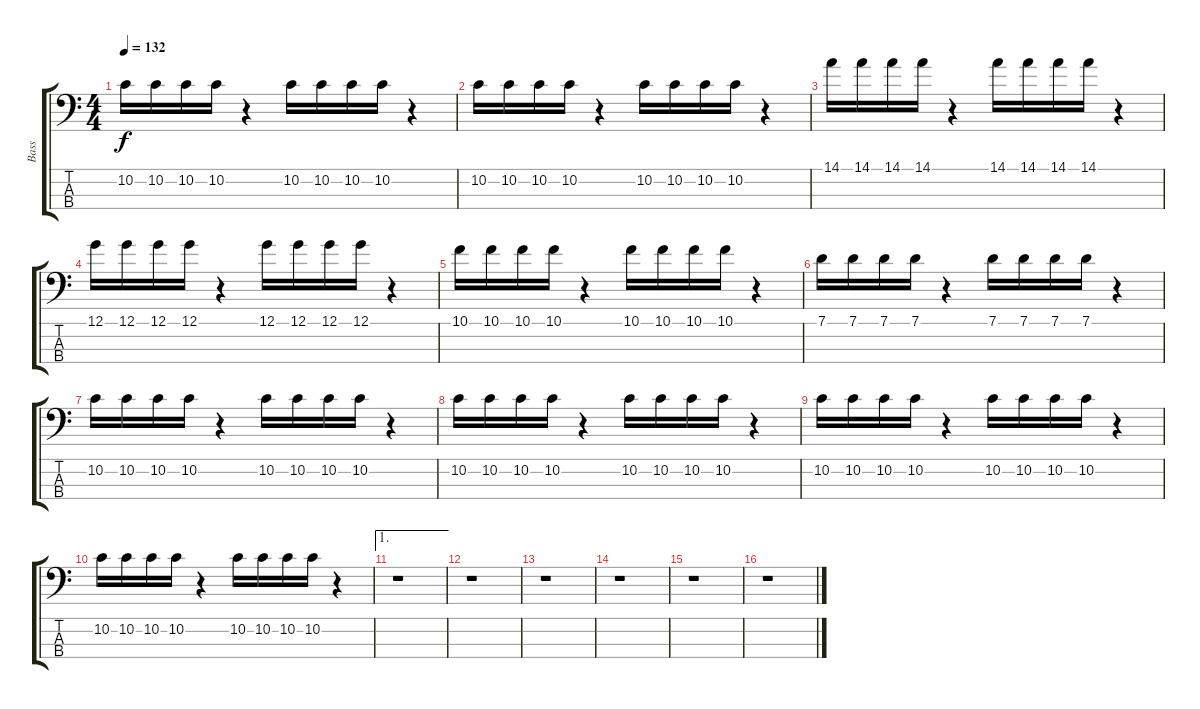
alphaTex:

\track ("Bass" "Bass") {instrument electricbassfinger}
\staff {score tabs}
\tuning (G2 D2 A1 E1) {hide}
\ts (4 4)
\tempo 132
\clef f4
\ks c
10.2.16{dy f} 10.2.16 10.2.16 10.2.16 r.4 10.2.16 10.2.16 10.2.16 10.2.16 r.4 |
10.2.16 10.2.16 10.2.16 10.2.16 r.4 10.2.16 10.2.16 10.2.16 10.2.16 r.4 |
14.1.16 14.1.16 14.1.16 14.1.16 r.4 14.1.16 14.1.16 14.1.16 14.1.16 r.4 |
12.1.16 12.1.16 12.1.16 12.1.16 r.4 12.1.16 12.1.16 12.1.16 12.1.16 r.4 |
10.1.16 10.1.16 10.1.16 10.1.16 r.4 10.1.16 10.1.16 10.1.16 10.1.16 r.4 |
7.1.16 7.1.16 7.1.16 7.1.16 r.4 7.1.16 7.1.16 7.1.16 7.1.16 r.4 |
10.2.16 10.2.16 10.2.16 10.2.16 r.4 10.2.16 10.2.16 10.2.16 10.2.16 r.4 |
10.2.16 10.2.16 10.2.16 10.2.16 r.4 10.2.16 10.2.16 10.2.16 10.2.16 r.4 |
10.2.16 10.2.16 10.2.16 10.2.16 r.4 10.2.16 10.2.16 10.2.16 10.2.16 r.4 |
10.2.16 10.2.16 10.2.16 10.2.16 r.4 10.2.16 10.2.16 10.2.16 10.2.16 r.4 |
\ae 1
r.1 |
r.1 |
r.1 |
r.1 |
r.1 |
r.1
